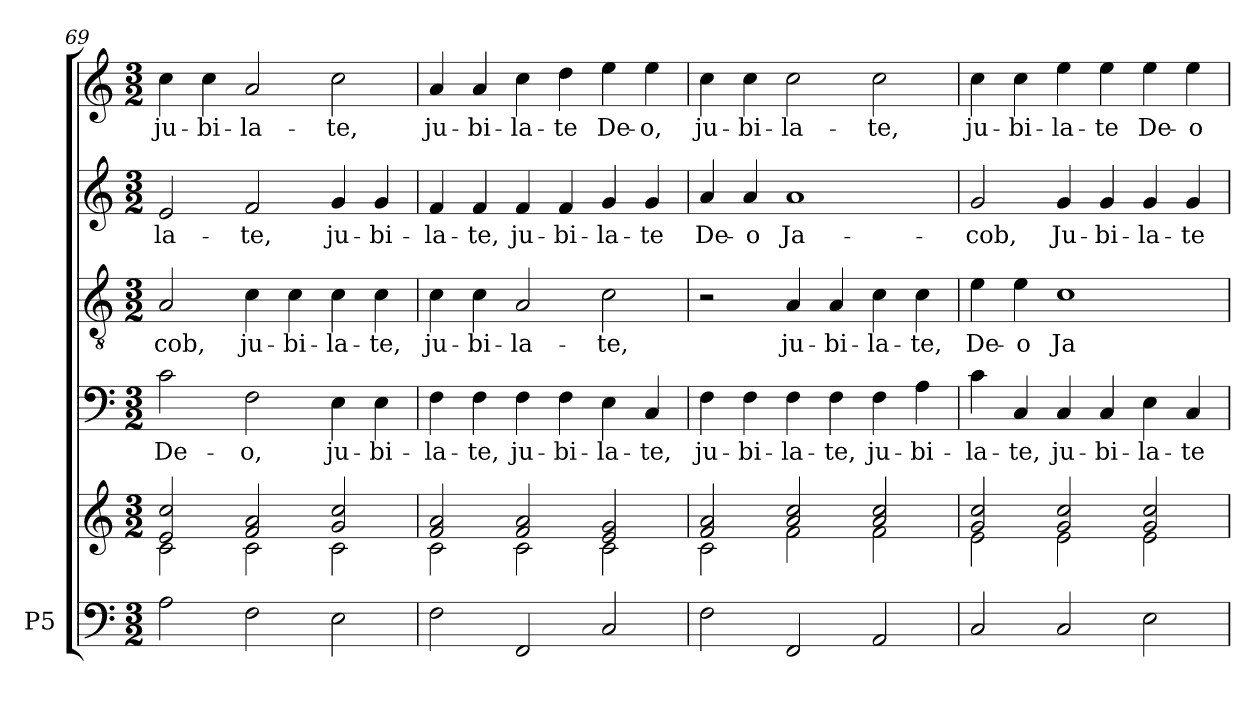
**kern	**kern	**kern	**text	**kern	**text	**kern	**text	**kern	**text
*part5	*part5	*part4	*part4	*part3	*part3	*part2	*part2	*part1	*part1
*staff6	*staff5	*staff4	*staff4	*staff3	*staff3	*staff2	*staff2	*staff1	*staff1
*I"P5	*	*	*	*	*	*	*	*	*
*clefF4	*clefG2	*clefF4	*	*clefGv2	*	*clefG2	*	*clefG2	*
*k[]	*k[]	*k[]	*	*k[]	*	*k[]	*	*k[]	*
*C:	*C:	*C:	*	*C:	*	*C:	*	*C:	*
*M3/2	*M3/2	*M3/2	*	*M3/2	*	*M3/2	*	*M3/2	*
=69	=69	=69	=69	=69	=69	=69	=69	=69	=69
*	*^	*	*	*	*	*	*	*	*
!	!	!	!	!LO:LY:b:color=#000000	!	!	!	!	!	!
!	!	!	!	!	!	!LO:LY:b:color=#000000	!	!	!	!
!	!	!	!	!	!	!	!	!LO:LY:b:color=#000000	!	!
!	!	!	!	!	!	!	!	!	!	!LO:LY:b:color=#000000
2Ai\	2ei/ 2cci	2ci\	2ci\	De-	2Ai/	-cob,	2ei/	-la-	4cci\	ju-
!	!	!	!	!	!	!	!	!	!	!LO:LY:b:color=#000000
.	.	.	.	.	.	.	.	.	4cci\	-bi-
!	!	!	!	!LO:LY:b:color=#000000	!	!	!	!	!	!
!	!	!	!	!	!	!LO:LY:b:color=#000000	!	!	!	!
!	!	!	!	!	!	!	!	!LO:LY:b:color=#000000	!	!
!	!	!	!	!	!	!	!	!	!	!LO:LY:b:color=#000000
2Fi\	2fi/ 2ai	2ci\	2Fi\	-o,	4ci\	ju-	2fi/	-te,	2ai/	-la-
!	!	!	!	!	!	!LO:LY:b:color=#000000	!	!	!	!
.	.	.	.	.	4ci\	-bi-	.	.	.	.
!	!	!	!	!LO:LY:b:color=#000000	!	!	!	!	!	!
!	!	!	!	!	!	!LO:LY:b:color=#000000	!	!	!	!
!	!	!	!	!	!	!	!	!LO:LY:b:color=#000000	!	!
!	!	!	!	!	!	!	!	!	!	!LO:LY:b:color=#000000
2Ei\	2gi/ 2cci	2ci\	4Ei\	ju-	4ci\	-la-	4gi/	ju-	2cci\	-te,
!	!	!	!	!LO:LY:b:color=#000000	!	!	!	!	!	!
!	!	!	!	!	!	!LO:LY:b:color=#000000	!	!	!	!
!	!	!	!	!	!	!	!	!LO:LY:b:color=#000000	!	!
.	.	.	4Ei\	-bi-	4ci\	-te,	4gi/	-bi-	.	.
=70	=70	=70	=70	=70	=70	=70	=70	=70	=70	=70
!	!	!	!	!LO:LY:b:color=#000000	!	!	!	!	!	!
!	!	!	!	!	!	!LO:LY:b:color=#000000	!	!	!	!
!	!	!	!	!	!	!	!	!LO:LY:b:color=#000000	!	!
!	!	!	!	!	!	!	!	!	!	!LO:LY:b:color=#000000
2Fi\	2fi/ 2ai	2ci\	4Fi\	-la-	4ci\	ju-	4fi/	-la-	4ai/	ju-
!	!	!	!	!LO:LY:b:color=#000000	!	!	!	!	!	!
!	!	!	!	!	!	!LO:LY:b:color=#000000	!	!	!	!
!	!	!	!	!	!	!	!	!LO:LY:b:color=#000000	!	!
!	!	!	!	!	!	!	!	!	!	!LO:LY:b:color=#000000
.	.	.	4Fi\	-te,	4ci\	-bi-	4fi/	-te,	4ai/	-bi-
!	!	!	!	!LO:LY:b:color=#000000	!	!	!	!	!	!
!	!	!	!	!	!	!LO:LY:b:color=#000000	!	!	!	!
!	!	!	!	!	!	!	!	!LO:LY:b:color=#000000	!	!
!	!	!	!	!	!	!	!	!	!	!LO:LY:b:color=#000000
2FFi/	2fi/ 2ai	2ci\	4Fi\	ju-	2Ai/	-la-	4fi/	ju-	4cci\	-la-
!	!	!	!	!LO:LY:b:color=#000000	!	!	!	!	!	!
!	!	!	!	!	!	!	!	!LO:LY:b:color=#000000	!	!
!	!	!	!	!	!	!	!	!	!	!LO:LY:b:color=#000000
.	.	.	4Fi\	-bi-	.	.	4fi/	-bi-	4ddi\	-te
!	!	!	!	!LO:LY:b:color=#000000	!	!	!	!	!	!
!	!	!	!	!	!	!LO:LY:b:color=#000000	!	!	!	!
!	!	!	!	!	!	!	!	!LO:LY:b:color=#000000	!	!
!	!	!	!	!	!	!	!	!	!	!LO:LY:b:color=#000000
2Ci/	2ei/ 2gi	2ci\	4Ei\	-la-	2ci\	-te,	4gi/	-la-	4eei\	De-
!	!	!	!	!LO:LY:b:color=#000000	!	!	!	!	!	!
!	!	!	!	!	!	!	!	!LO:LY:b:color=#000000	!	!
!	!	!	!	!	!	!	!	!	!	!LO:LY:b:color=#000000
.	.	.	4Ci/	-te,	.	.	4gi/	-te	4eei\	-o,
=71	=71	=71	=71	=71	=71	=71	=71	=71	=71	=71
!	!	!	!	!LO:LY:b:color=#000000	!	!	!	!	!	!
!	!	!	!	!	!	!	!	!LO:LY:b:color=#000000	!	!
!	!	!	!	!	!	!	!	!	!	!LO:LY:b:color=#000000
2Fi\	2fi/ 2ai	2ci\	4Fi\	ju-	2r	.	4ai/	De-	4cci\	ju-
!	!	!	!	!LO:LY:b:color=#000000	!	!	!	!	!	!
!	!	!	!	!	!	!	!	!LO:LY:b:color=#000000	!	!
!	!	!	!	!	!	!	!	!	!	!LO:LY:b:color=#000000
.	.	.	4Fi\	-bi-	.	.	4ai/	-o	4cci\	-bi-
!	!	!	!	!LO:LY:b:color=#000000	!	!	!	!	!	!
!	!	!	!	!	!	!LO:LY:b:color=#000000	!	!	!	!
!	!	!	!	!	!	!	!	!LO:LY:b:color=#000000	!	!
!	!	!	!	!	!	!	!	!	!	!LO:LY:b:color=#000000
2FFi/	2ai/ 2cci	2fi\	4Fi\	-la-	4Ai/	ju-	1ai	Ja-	2cci\	-la-
!	!	!	!	!LO:LY:b:color=#000000	!	!	!	!	!	!
!	!	!	!	!	!	!LO:LY:b:color=#000000	!	!	!	!
.	.	.	4Fi\	-te,	4Ai/	-bi-	.	.	.	.
!	!	!	!	!LO:LY:b:color=#000000	!	!	!	!	!	!
!	!	!	!	!	!	!LO:LY:b:color=#000000	!	!	!	!
!	!	!	!	!	!	!	!	!	!	!LO:LY:b:color=#000000
2AAi/	2ai/ 2cci	2fi\	4Fi\	ju-	4ci\	-la-	.	.	2cci\	-te,
!	!	!	!	!LO:LY:b:color=#000000	!	!	!	!	!	!
!	!	!	!	!	!	!LO:LY:b:color=#000000	!	!	!	!
.	.	.	4Ai\	-bi-	4ci\	-te,	.	.	.	.
=72	=72	=72	=72	=72	=72	=72	=72	=72	=72	=72
!	!	!	!	!LO:LY:b:color=#000000	!	!	!	!	!	!
!	!	!	!	!	!	!LO:LY:b:color=#000000	!	!	!	!
!	!	!	!	!	!	!	!	!LO:LY:b:color=#000000	!	!
!	!	!	!	!	!	!	!	!	!	!LO:LY:b:color=#000000
2Ci/	2gi/ 2cci	2ei\	4ci\	-la-	4ei\	De-	2gi/	-cob,	4cci\	ju-
!	!	!	!	!LO:LY:b:color=#000000	!	!	!	!	!	!
!	!	!	!	!	!	!LO:LY:b:color=#000000	!	!	!	!
!	!	!	!	!	!	!	!	!	!	!LO:LY:b:color=#000000
.	.	.	4Ci/	-te,	4ei\	-o	.	.	4cci\	-bi-
!	!	!	!	!LO:LY:b:color=#000000	!	!	!	!	!	!
!	!	!	!	!	!	!LO:LY:b:color=#000000	!	!	!	!
!	!	!	!	!	!	!	!	!LO:LY:b:color=#000000	!	!
!	!	!	!	!	!	!	!	!	!	!LO:LY:b:color=#000000
2Ci/	2gi/ 2cci	2ei\	4Ci/	ju-	1ci	Ja-	4gi/	Ju-	4eei\	-la-
!	!	!	!	!LO:LY:b:color=#000000	!	!	!	!	!	!
!	!	!	!	!	!	!	!	!LO:LY:b:color=#000000	!	!
!	!	!	!	!	!	!	!	!	!	!LO:LY:b:color=#000000
.	.	.	4Ci/	-bi-	.	.	4gi/	-bi-	4eei\	-te
!	!	!	!	!LO:LY:b:color=#000000	!	!	!	!	!	!
!	!	!	!	!	!	!	!	!LO:LY:b:color=#000000	!	!
!	!	!	!	!	!	!	!	!	!	!LO:LY:b:color=#000000
2Ei\	2gi/ 2cci	2ei\	4Ei\	-la-	.	.	4gi/	-la-	4eei\	De-
!	!	!	!	!LO:LY:b:color=#000000	!	!	!	!	!	!
!	!	!	!	!	!	!	!	!LO:LY:b:color=#000000	!	!
!	!	!	!	!	!	!	!	!	!	!LO:LY:b:color=#000000
.	.	.	4Ci/	-te	.	.	4gi/	-te	4eei\	-o
*	*v	*v	*	*	*	*	*	*	*	*
=	=	=	=	=	=	=	=	=	=
*-	*-	*-	*-	*-	*-	*-	*-	*-	*-
